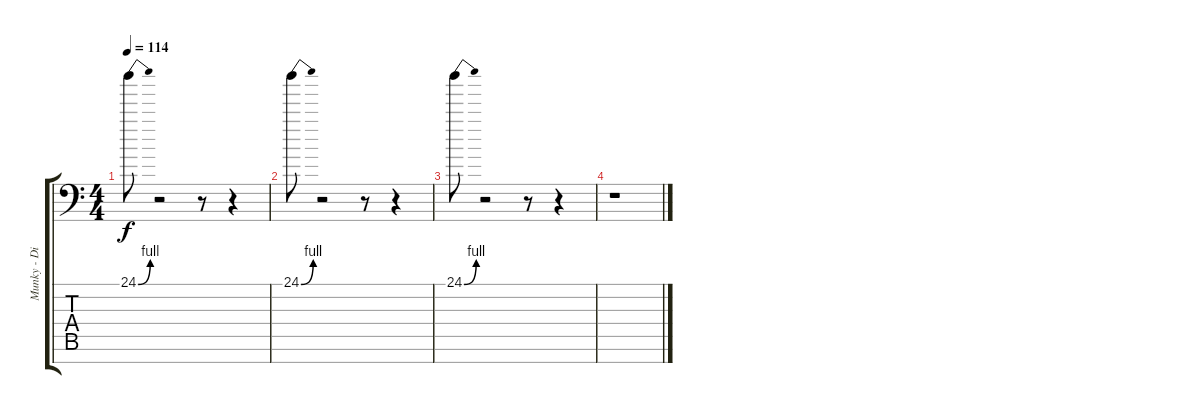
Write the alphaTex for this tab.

\track ("Munky - Dist. Guitar" "Munky - Di") {instrument overdrivenguitar}
\staff {score tabs}
\tuning (D4 A3 F3 C3 G2 D2 A1) {hide}
\ts (4 4)
\tempo 114
\clef f4
\ks c
24.1{be (bend 0 0 60 4)}.8{dy f} r.2 r.8 r.4 |
24.1{be (bend 0 0 60 4)}.8{volume 0} r.2 r.8 r.4 |
24.1{be (bend 0 0 60 4)}.8 r.2 r.8 r.4 |
r.1
